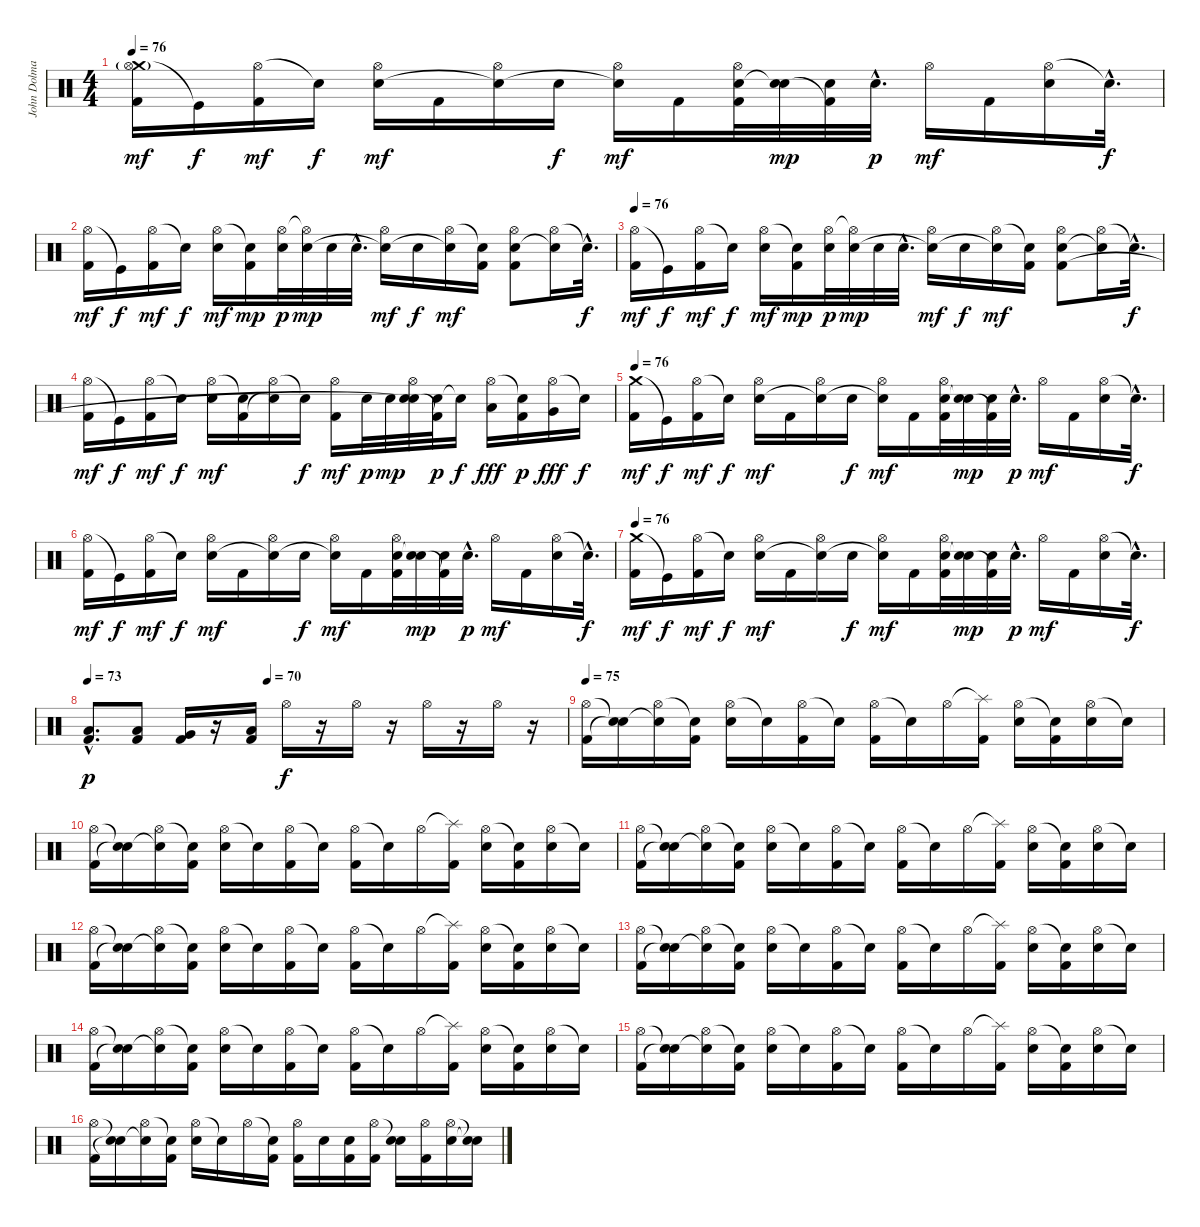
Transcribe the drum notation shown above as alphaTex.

\track ("John Dolmayan" "John Dolma") {instrument percussion}
\staff {score}
\articulation defaults
\ts (4 4)
\tempo 76
\clef neutral
\ks c
("Crash medium (hit)" "Hi-Hat (open)"{g} "Kick (hit) 2").16{dy mf} "Kick (hit)"{t}.16{dy f} ("Hi-Hat (open)" "Kick (hit) 2").16{dy mf} "Snare (hit)"{t}.16{dy f} ("Hi-Hat (open)" "Electric Snare (hit)").16{dy mf} "Kick (hit) 2".16 ("Hi-Hat (open)" "Snare (hit)"{t}).16 "Electric Snare (hit)".16{dy f} ("Hi-Hat (open)" "Snare (hit)"{t}).16{dy mf} "Kick (hit) 2".16 ("Hi-Hat (open)" "Electric Snare (hit)" "Kick (hit) 2").32 ("Electric Snare (hit)" "Snare (hit)"{t}).32{dy mp} ("Electric Snare (hit)" "Kick (hit) 2"{t}).32 "Electric Snare (hit)"{hac}.32{d dy p} "Hi-Hat (open)".16{dy mf} "Kick (hit) 2".16 ("Hi-Hat (open)" "Electric Snare (hit)").16 "Electric Snare (hit)"{hac t}.32{d dy f} |
("Hi-Hat (open)" "Kick (hit) 2").16{dy mf} "Kick (hit)"{t}.16{dy f} ("Hi-Hat (open)" "Kick (hit) 2").16{dy mf} "Snare (hit)"{t}.16{dy f} ("Hi-Hat (open)" "Electric Snare (hit)").16{dy mf} ("Snare (hit)"{t} "Kick (hit) 2").16{dy mp} ("Hi-Hat (open)" "Electric Snare (hit)").32{dy p} ("Hi-Hat (open)"{t} "Electric Snare (hit)").32{dy mp} "Electric Snare (hit)".32 "Electric Snare (hit)"{hac}.32{d} ("Hi-Hat (open)" "Electric Snare (hit)"{t}).16{dy mf} "Electric Snare (hit)".16{dy f} ("Hi-Hat (open)" "Electric Snare (hit)"{t}).16{dy mf} ("Snare (hit)"{t} "Kick (hit) 2").16 ("Hi-Hat (open)" "Electric Snare (hit)" "Kick (hit) 2").8 ("Hi-Hat (open)" "Electric Snare (hit)"{t}).16 "Snare (hit)"{hac t}.32{d dy f} |
\tempo 76
("Hi-Hat (open)" "Kick (hit) 2").16{dy mf} "Kick (hit)"{t}.16{dy f} ("Hi-Hat (open)" "Kick (hit) 2").16{dy mf} "Snare (hit)"{t}.16{dy f} ("Hi-Hat (open)" "Electric Snare (hit)").16{dy mf} ("Snare (hit)"{t} "Kick (hit) 2").16{dy mp} ("Hi-Hat (open)" "Electric Snare (hit)").32{dy p} ("Hi-Hat (open)"{t} "Electric Snare (hit)").32{dy mp} "Electric Snare (hit)".32 "Electric Snare (hit)"{hac}.32{d} ("Hi-Hat (open)" "Electric Snare (hit)"{t}).16{dy mf} "Electric Snare (hit)".16{dy f} ("Hi-Hat (open)" "Electric Snare (hit)"{t}).16{dy mf} ("Snare (hit)"{t} "Kick (hit) 2").16 ("Hi-Hat (open)" "Electric Snare (hit)" "Kick (hit) 2").8 ("Hi-Hat (open)" "Electric Snare (hit)"{t}).16 "Snare (hit)"{hac t}.32{d dy f} |
("Hi-Hat (open)" "Kick (hit) 2").16{dy mf} "Kick (hit)"{t}.16{dy f} ("Hi-Hat (open)" "Kick (hit) 2").16{dy mf} "Snare (hit)"{t}.16{dy f} ("Hi-Hat (open)" "Electric Snare (hit)").16{dy mf} ("Snare (hit)"{t} "Kick (hit) 2").16 ("Hi-Hat (open)" "Snare (hit)"{t}).16 "Snare (hit)"{t}.16{dy f} ("Hi-Hat (open)" "Kick (hit) 2").16{dy mf} "Electric Snare (hit)".32{dy p} "Electric Snare (hit)".32{dy mp} ("Hi-Hat (open)" "Electric Snare (hit)" "Snare (hit)"{t}).32 ("Electric Snare (hit)" "Kick (hit) 2"{t}).32{dy p} "Electric Snare (hit)"{t}.16{dy f} ("Hi-Hat (open)" "Low Tom (hit)").16{dy fff} ("Snare (hit)"{t} "Kick (hit) 2").16{dy p} ("Hi-Hat (open)" "Very Low Tom (hit)").16{dy fff} "Snare (hit)"{t}.16{dy f} |
\tempo 76
("Crash medium (hit)" "Kick (hit) 2").16{dy mf} "Kick (hit)"{t}.16{dy f} ("Hi-Hat (open)" "Kick (hit) 2").16{dy mf} "Snare (hit)"{t}.16{dy f} ("Hi-Hat (open)" "Electric Snare (hit)").16{dy mf} "Kick (hit) 2".16 ("Hi-Hat (open)" "Snare (hit)"{t}).16 "Electric Snare (hit)".16{dy f} ("Hi-Hat (open)" "Snare (hit)"{t}).16{dy mf} "Kick (hit) 2".16 ("Hi-Hat (open)" "Electric Snare (hit)" "Kick (hit) 2").32 ("Electric Snare (hit)" "Snare (hit)"{t}).32{dy mp} ("Electric Snare (hit)" "Kick (hit) 2"{t}).32 "Electric Snare (hit)"{hac}.32{d dy p} "Hi-Hat (open)".16{dy mf} "Kick (hit) 2".16 ("Hi-Hat (open)" "Electric Snare (hit)").16 "Electric Snare (hit)"{hac t}.32{d dy f} |
("Hi-Hat (open)" "Kick (hit) 2").16{dy mf} "Kick (hit)"{t}.16{dy f} ("Hi-Hat (open)" "Kick (hit) 2").16{dy mf} "Snare (hit)"{t}.16{dy f} ("Hi-Hat (open)" "Electric Snare (hit)").16{dy mf} "Kick (hit) 2".16 ("Hi-Hat (open)" "Snare (hit)"{t}).16 "Electric Snare (hit)".16{dy f} ("Hi-Hat (open)" "Snare (hit)"{t}).16{dy mf} "Kick (hit) 2".16 ("Hi-Hat (open)" "Electric Snare (hit)" "Kick (hit) 2").32 ("Electric Snare (hit)" "Snare (hit)"{t}).32{dy mp} ("Electric Snare (hit)" "Kick (hit) 2"{t}).32 "Electric Snare (hit)"{hac}.32{d dy p} "Hi-Hat (open)".16{dy mf} "Kick (hit) 2".16 ("Hi-Hat (open)" "Electric Snare (hit)").16 "Electric Snare (hit)"{hac t}.32{d dy f} |
\tempo 76
("Crash medium (hit)" "Kick (hit) 2").16{dy mf} "Kick (hit)"{t}.16{dy f} ("Hi-Hat (open)" "Kick (hit) 2").16{dy mf} "Snare (hit)"{t}.16{dy f} ("Hi-Hat (open)" "Electric Snare (hit)").16{dy mf} "Kick (hit) 2".16 ("Hi-Hat (open)" "Snare (hit)"{t}).16 "Electric Snare (hit)".16{dy f} ("Hi-Hat (open)" "Snare (hit)"{t}).16{dy mf} "Kick (hit) 2".16 ("Hi-Hat (open)" "Electric Snare (hit)" "Kick (hit) 2").32 ("Electric Snare (hit)" "Snare (hit)"{t}).32{dy mp} ("Electric Snare (hit)" "Kick (hit) 2"{t}).32 "Electric Snare (hit)"{hac}.32{d dy p} "Hi-Hat (open)".16{dy mf} "Kick (hit) 2".16 ("Hi-Hat (open)" "Electric Snare (hit)").16 "Electric Snare (hit)"{hac t}.32{d dy f} |
\tempo 73
\tempo (70 0.375)
("Low Tom (hit)"{hac} "Kick (hit) 2"{hac}).8{d dy p} ("Low Tom (hit)" "Kick (hit) 2").8 ("Very Low Tom (hit)" "Kick (hit) 2").16 r.16 ("Low Floor Tom (hit)" "Kick (hit) 2").16 "Hi-Hat (open)".16{dy f} r.16 "Hi-Hat (open)".16 r.16 "Hi-Hat (open)".16 r.16 "Hi-Hat (open)".16 r.16 |
\tempo 75
("Hi-Hat (open)" "Kick (hit) 2").16 ("Snare (hit)"{t} "Snare (hit)"{t}).16 ("Hi-Hat (open)" "Snare (hit)"{t}).16 ("Snare (hit)"{t} "Kick (hit) 2").16 ("Hi-Hat (open)" "Electric Snare (hit)").16 "Snare (hit)"{t}.16 ("Hi-Hat (open)" "Kick (hit) 2").16 "Snare (hit)"{t}.16 ("Hi-Hat (open)" "Kick (hit) 2").16 "Snare (hit)"{t}.16 "Hi-Hat (open)".16 ("Splash (hit)"{t} "Kick (hit) 2").16 ("Hi-Hat (open)" "Electric Snare (hit)").16 ("Snare (hit)"{t} "Kick (hit) 2").16 ("Hi-Hat (open)" "Electric Snare (hit)").16 "Snare (hit)"{t}.16 |
("Hi-Hat (open)" "Kick (hit) 2").16 ("Snare (hit)"{t} "Snare (hit)"{t}).16 ("Hi-Hat (open)" "Snare (hit)"{t}).16 ("Snare (hit)"{t} "Kick (hit) 2").16 ("Hi-Hat (open)" "Electric Snare (hit)").16 "Snare (hit)"{t}.16 ("Hi-Hat (open)" "Kick (hit) 2").16 "Snare (hit)"{t}.16 ("Hi-Hat (open)" "Kick (hit) 2").16 "Snare (hit)"{t}.16 "Hi-Hat (open)".16 ("Splash (hit)"{t} "Kick (hit) 2").16 ("Hi-Hat (open)" "Electric Snare (hit)").16 ("Snare (hit)"{t} "Kick (hit) 2").16 ("Hi-Hat (open)" "Electric Snare (hit)").16 "Snare (hit)"{t}.16 |
("Hi-Hat (open)" "Kick (hit) 2").16 ("Snare (hit)"{t} "Snare (hit)"{t}).16 ("Hi-Hat (open)" "Snare (hit)"{t}).16 ("Snare (hit)"{t} "Kick (hit) 2").16 ("Hi-Hat (open)" "Electric Snare (hit)").16 "Snare (hit)"{t}.16 ("Hi-Hat (open)" "Kick (hit) 2").16 "Snare (hit)"{t}.16 ("Hi-Hat (open)" "Kick (hit) 2").16 "Snare (hit)"{t}.16 "Hi-Hat (open)".16 ("Splash (hit)"{t} "Kick (hit) 2").16 ("Hi-Hat (open)" "Electric Snare (hit)").16 ("Snare (hit)"{t} "Kick (hit) 2").16 ("Hi-Hat (open)" "Electric Snare (hit)").16 "Snare (hit)"{t}.16 |
("Hi-Hat (open)" "Kick (hit) 2").16 ("Snare (hit)"{t} "Snare (hit)"{t}).16 ("Hi-Hat (open)" "Snare (hit)"{t}).16 ("Snare (hit)"{t} "Kick (hit) 2").16 ("Hi-Hat (open)" "Electric Snare (hit)").16 "Snare (hit)"{t}.16 ("Hi-Hat (open)" "Kick (hit) 2").16 "Snare (hit)"{t}.16 ("Hi-Hat (open)" "Kick (hit) 2").16 "Snare (hit)"{t}.16 "Hi-Hat (open)".16 ("Splash (hit)"{t} "Kick (hit) 2").16 ("Hi-Hat (open)" "Electric Snare (hit)").16 ("Snare (hit)"{t} "Kick (hit) 2").16 ("Hi-Hat (open)" "Electric Snare (hit)").16 "Snare (hit)"{t}.16 |
("Hi-Hat (open)" "Kick (hit) 2").16 ("Snare (hit)"{t} "Snare (hit)"{t}).16 ("Hi-Hat (open)" "Snare (hit)"{t}).16 ("Snare (hit)"{t} "Kick (hit) 2").16 ("Hi-Hat (open)" "Electric Snare (hit)").16 "Snare (hit)"{t}.16 ("Hi-Hat (open)" "Kick (hit) 2").16 "Snare (hit)"{t}.16 ("Hi-Hat (open)" "Kick (hit) 2").16 "Snare (hit)"{t}.16 "Hi-Hat (open)".16 ("Splash (hit)"{t} "Kick (hit) 2").16 ("Hi-Hat (open)" "Electric Snare (hit)").16 ("Snare (hit)"{t} "Kick (hit) 2").16 ("Hi-Hat (open)" "Electric Snare (hit)").16 "Snare (hit)"{t}.16 |
("Hi-Hat (open)" "Kick (hit) 2").16 ("Snare (hit)"{t} "Snare (hit)"{t}).16 ("Hi-Hat (open)" "Snare (hit)"{t}).16 ("Snare (hit)"{t} "Kick (hit) 2").16 ("Hi-Hat (open)" "Electric Snare (hit)").16 "Snare (hit)"{t}.16 ("Hi-Hat (open)" "Kick (hit) 2").16 "Snare (hit)"{t}.16 ("Hi-Hat (open)" "Kick (hit) 2").16 "Snare (hit)"{t}.16 "Hi-Hat (open)".16 ("Splash (hit)"{t} "Kick (hit) 2").16 ("Hi-Hat (open)" "Electric Snare (hit)").16 ("Snare (hit)"{t} "Kick (hit) 2").16 ("Hi-Hat (open)" "Electric Snare (hit)").16 "Snare (hit)"{t}.16 |
("Hi-Hat (open)" "Kick (hit) 2").16 ("Snare (hit)"{t} "Snare (hit)"{t}).16 ("Hi-Hat (open)" "Snare (hit)"{t}).16 ("Snare (hit)"{t} "Kick (hit) 2").16 ("Hi-Hat (open)" "Electric Snare (hit)").16 "Snare (hit)"{t}.16 ("Hi-Hat (open)" "Kick (hit) 2").16 "Snare (hit)"{t}.16 ("Hi-Hat (open)" "Kick (hit) 2").16 "Snare (hit)"{t}.16 "Hi-Hat (open)".16 ("Splash (hit)"{t} "Kick (hit) 2").16 ("Hi-Hat (open)" "Electric Snare (hit)").16 ("Snare (hit)"{t} "Kick (hit) 2").16 ("Hi-Hat (open)" "Electric Snare (hit)").16 "Snare (hit)"{t}.16 |
("Hi-Hat (open)" "Kick (hit) 2").16 ("Snare (hit)"{t} "Snare (hit)"{t}).16 ("Hi-Hat (open)" "Snare (hit)"{t}).16 ("Snare (hit)"{t} "Kick (hit) 2").16 ("Hi-Hat (open)" "Electric Snare (hit)").16 "Snare (hit)"{t}.16 "Hi-Hat (open)".16 ("Snare (hit)"{t} "Kick (hit) 2").16 ("Hi-Hat (open)" "Kick (hit) 2").16 "Electric Snare (hit)".16 ("Electric Snare (hit)" "Kick (hit) 2").16 ("Hi-Hat (open)" "Kick (hit) 2").16 ("Snare (hit)"{t} "Electric Snare (hit)").16 ("Hi-Hat (open)" "Kick (hit) 2").16 ("Hi-Hat (open)" "Electric Snare (hit)").16 ("Snare (hit)"{t} "Electric Snare (hit)"{t}).16
